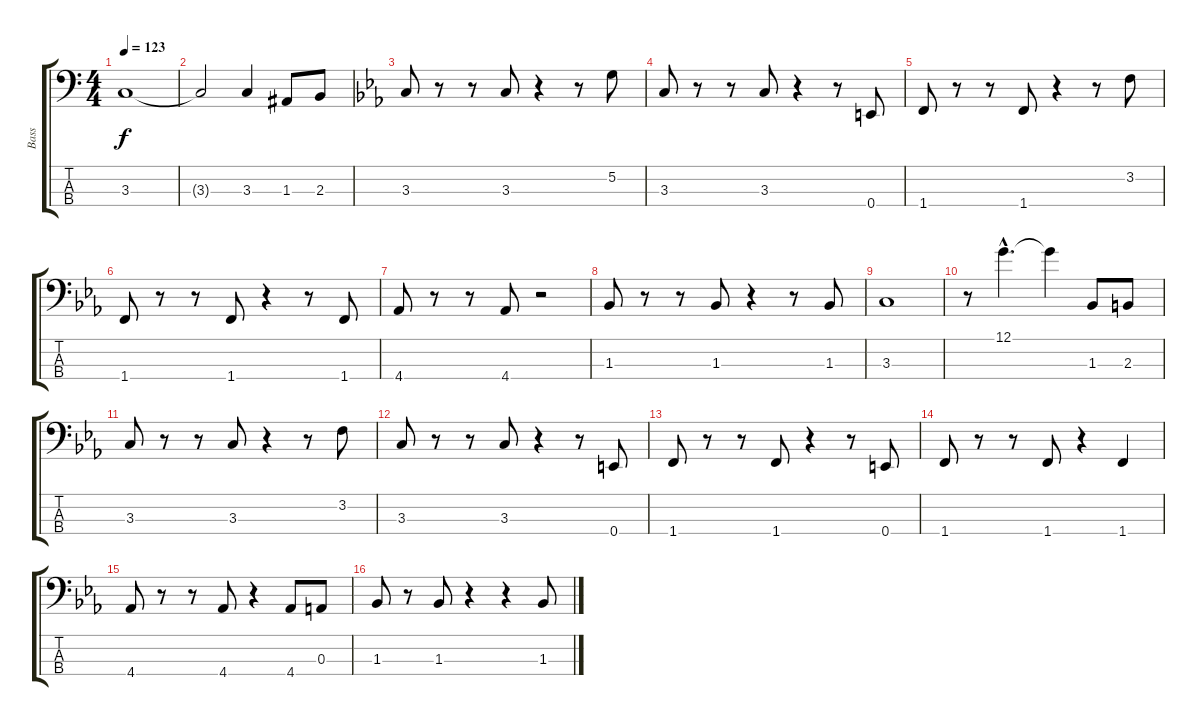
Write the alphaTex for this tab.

\track ("Bass" "Bass") {instrument electricbassfinger}
\staff {score tabs}
\tuning (G2 D2 A1 E1) {hide}
\ts (4 4)
\tempo 123
\clef f4
\ks c
3.3.1{dy f} |
3.3{t}.2 3.3.4 1.3.8 2.3.8 |
\ks eb
3.3.8 r.8 r.8 3.3.8 r.4 r.8 5.2.8 |
3.3.8 r.8 r.8 3.3.8 r.4 r.8 0.4.8 |
1.4.8 r.8 r.8 1.4.8 r.4 r.8 3.2.8 |
1.4.8 r.8 r.8 1.4.8 r.4 r.8 1.4.8 |
4.4.8 r.8 r.8 4.4.8 r.2 |
1.3.8 r.8 r.8 1.3.8 r.4 r.8 1.3.8 |
3.3.1 |
r.8 12.1{hac}.4{d} 12.1{t}.4 1.3.8 2.3.8 |
3.3.8 r.8 r.8 3.3.8 r.4 r.8 3.2.8 |
3.3.8 r.8 r.8 3.3.8 r.4 r.8 0.4.8 |
1.4.8 r.8 r.8 1.4.8 r.4 r.8 0.4.8 |
1.4.8 r.8 r.8 1.4.8 r.4 1.4.4 |
4.4.8 r.8 r.8 4.4.8 r.4 4.4.8 0.3.8 |
1.3.8 r.8 1.3.8 r.4 r.4 1.3.8
